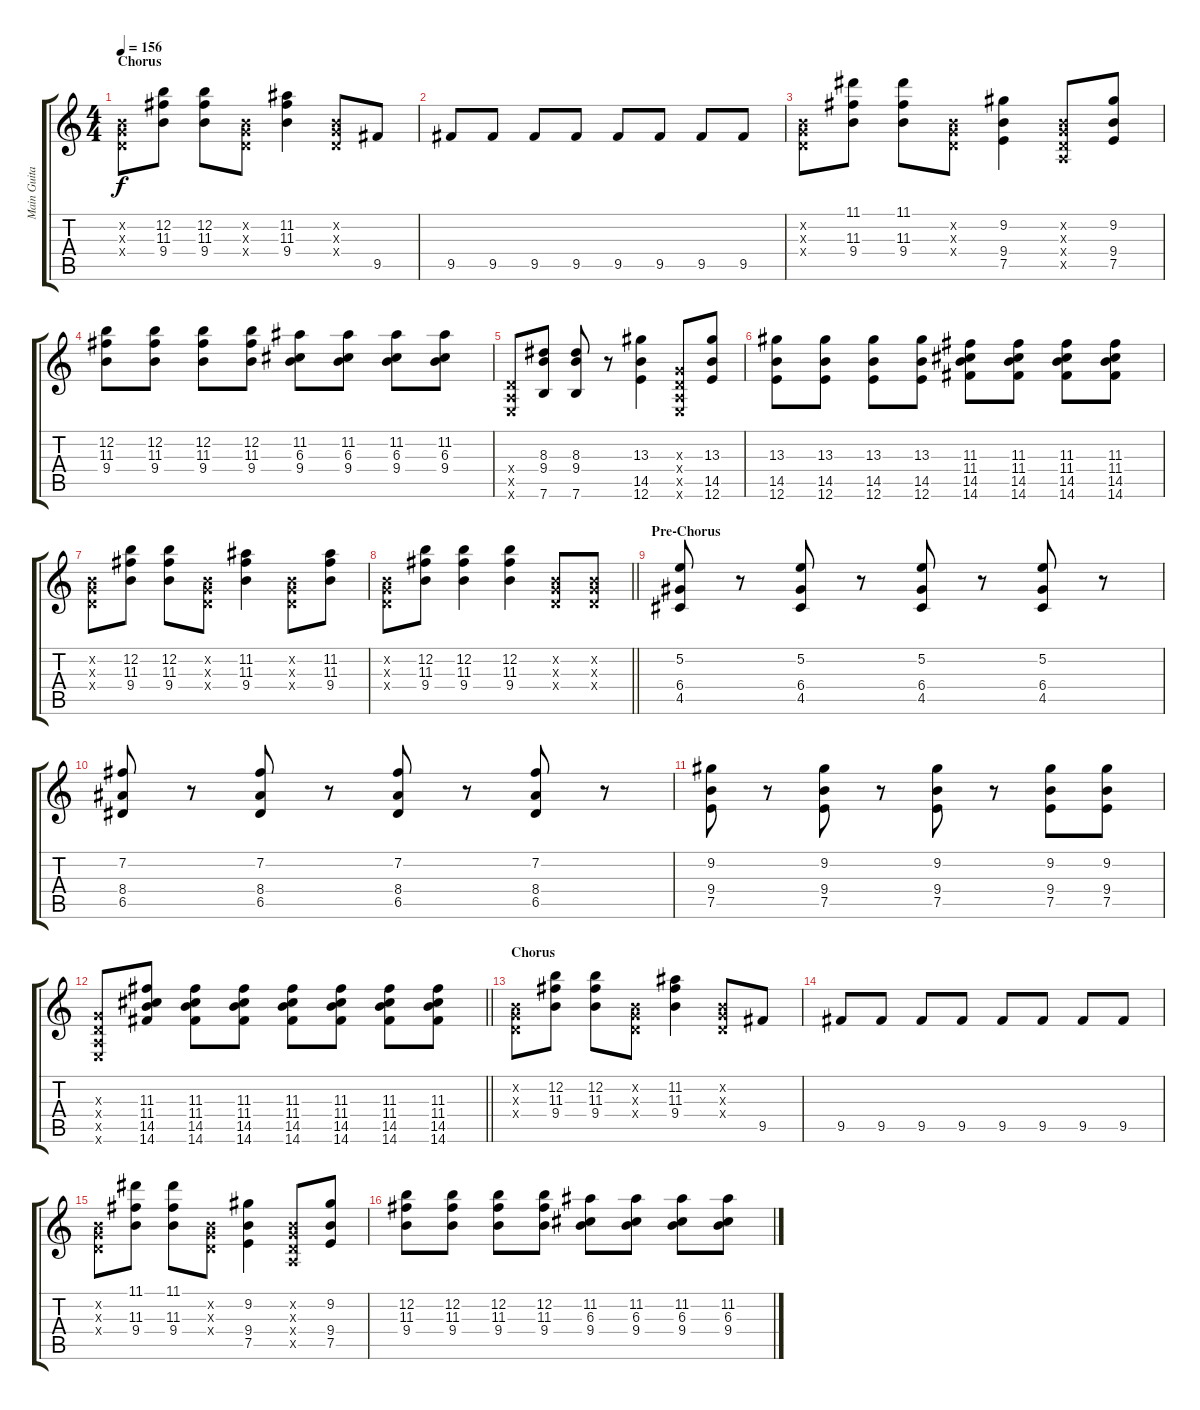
\track ("Main Guitar" "Main Guita") {instrument electricguitarclean}
\staff {score tabs}
\tuning (E4 B3 G3 D3 A2 E2) {hide}
\ts (4 4)
\section ("" "Chorus")
\tempo 156
\clef g2
\ks c
(0.2{x} 0.3{x} 0.4{x}).8{dy f} (12.2 11.3 9.4).8 (12.2 11.3 9.4).8 (0.2{x} 0.3{x} 0.4{x}).8 (11.2 11.3 9.4).4 (0.2{x} 0.3{x} 0.4{x}).8 9.5.8 |
9.5.8 9.5.8 9.5.8 9.5.8 9.5.8 9.5.8 9.5.8 9.5.8 |
(0.2{x} 0.3{x} 0.4{x}).8 (11.1 11.3 9.4).8 (11.1 11.3 9.4).8 (0.2{x} 0.3{x} 0.4{x}).8 (9.2 9.4 7.5).4 (0.2{x} 0.3{x} 0.4{x} 0.5{x}).8 (9.2 9.4 7.5).8 |
(12.2 11.3 9.4).8 (12.2 11.3 9.4).8 (12.2 11.3 9.4).8 (12.2 11.3 9.4).8 (11.2 6.3 9.4).8 (11.2 6.3 9.4).8 (11.2 6.3 9.4).8 (11.2 6.3 9.4).8 |
(0.4{x} 0.5{x} 0.6{x}).8 (8.3 9.4 7.6).8 (8.3 9.4 7.6).8 r.8 (13.3 14.5 12.6).4 (0.3{x} 0.4{x} 0.5{x} 0.6{x}).8 (13.3 14.5 12.6).8 |
(13.3 14.5 12.6).8 (13.3 14.5 12.6).8 (13.3 14.5 12.6).8 (13.3 14.5 12.6).8 (11.3 11.4 14.5 14.6).8 (11.3 11.4 14.5 14.6).8 (11.3 11.4 14.5 14.6).8 (11.3 11.4 14.5 14.6).8 |
(0.2{x} 0.3{x} 0.4{x}).8 (12.2 11.3 9.4).8 (12.2 11.3 9.4).8 (0.2{x} 0.3{x} 0.4{x}).8 (11.2 11.3 9.4).4 (0.2{x} 0.3{x} 0.4{x}).8 (11.2 11.3 9.4).8 |
\barLineRight lightlight
(0.2{x} 0.3{x} 0.4{x}).8 (12.2 11.3 9.4).8 (12.2 11.3 9.4).4 (12.2 11.3 9.4).4 (0.2{x} 0.3{x} 0.4{x}).8 (0.2{x} 0.3{x} 0.4{x}).8 |
\section ("" "Pre-Chorus")
(5.2 6.4 4.5).8 r.8 (5.2 6.4 4.5).8 r.8 (5.2 6.4 4.5).8 r.8 (5.2 6.4 4.5).8 r.8 |
(7.2 8.4 6.5).8 r.8 (7.2 8.4 6.5).8 r.8 (7.2 8.4 6.5).8 r.8 (7.2 8.4 6.5).8 r.8 |
(9.2 9.4 7.5).8 r.8 (9.2 9.4 7.5).8 r.8 (9.2 9.4 7.5).8 r.8 (9.2 9.4 7.5).8 (9.2 9.4 7.5).8 |
\barLineRight lightlight
(0.3{x} 0.4{x} 0.5{x} 0.6{x}).8 (11.3 11.4 14.5 14.6).8 (11.3 11.4 14.5 14.6).8 (11.3 11.4 14.5 14.6).8 (11.3 11.4 14.5 14.6).8 (11.3 11.4 14.5 14.6).8 (11.3 11.4 14.5 14.6).8 (11.3 11.4 14.5 14.6).8 |
\section ("" "Chorus")
(0.2{x} 0.3{x} 0.4{x}).8 (12.2 11.3 9.4).8 (12.2 11.3 9.4).8 (0.2{x} 0.3{x} 0.4{x}).8 (11.2 11.3 9.4).4 (0.2{x} 0.3{x} 0.4{x}).8 9.5.8 |
9.5.8 9.5.8 9.5.8 9.5.8 9.5.8 9.5.8 9.5.8 9.5.8 |
(0.2{x} 0.3{x} 0.4{x}).8 (11.1 11.3 9.4).8 (11.1 11.3 9.4).8 (0.2{x} 0.3{x} 0.4{x}).8 (9.2 9.4 7.5).4 (0.2{x} 0.3{x} 0.4{x} 0.5{x}).8 (9.2 9.4 7.5).8 |
(12.2 11.3 9.4).8 (12.2 11.3 9.4).8 (12.2 11.3 9.4).8 (12.2 11.3 9.4).8 (11.2 6.3 9.4).8 (11.2 6.3 9.4).8 (11.2 6.3 9.4).8 (11.2 6.3 9.4).8
